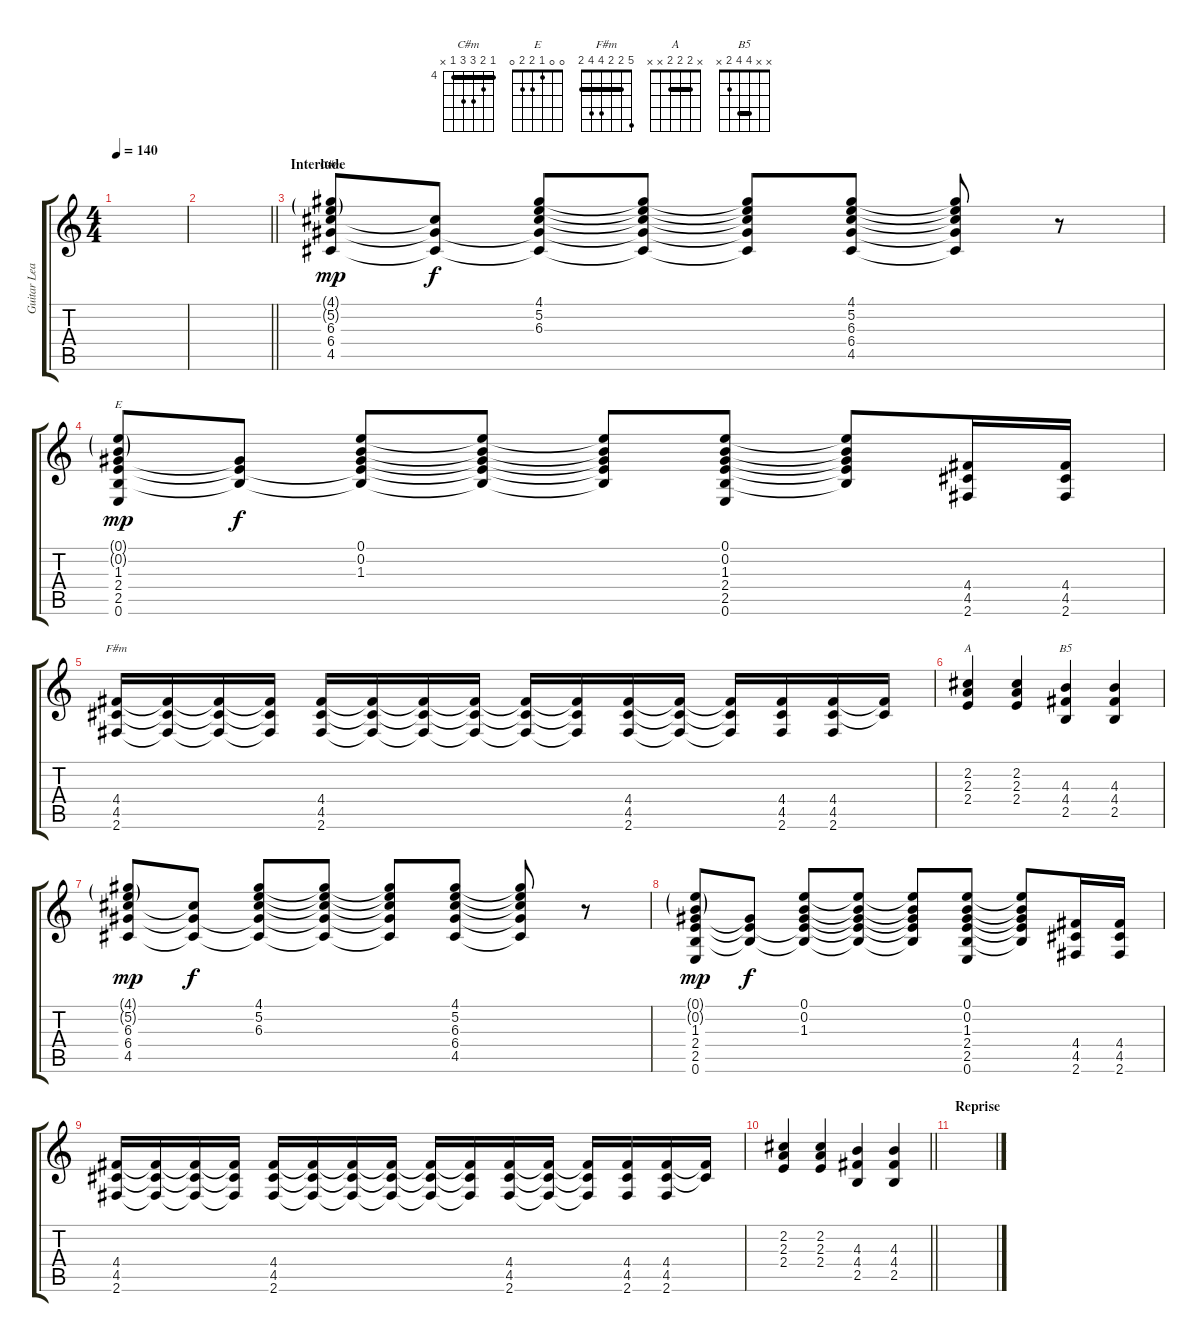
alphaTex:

\track ("Guitar Lead" "Guitar Lea") {instrument distortionguitar}
\staff {score tabs}
\tuning (E4 B3 G3 D3 A2 E2) {hide}
\chord ("C#m" 4 5 6 6 4 x) {firstfret 4 barre 4}
\chord ("E" 0 0 1 2 2 0)
\chord ("F#m" 5 2 2 4 4 2) {barre 2}
\chord ("A" x 2 2 2 x x) {barre 2}
\chord ("B5" x x 4 4 2 x) {barre 4}
\ts (4 4)
\tempo 140
\clef g2
\ks c
|
\barLineRight lightlight
|
\section ("" "Interlude")
(4.1{g} 5.2{g} 6.3 6.4 4.5).8{ch "C#m" dy mp} (6.3{t} 6.4{t} 4.5{t}).8{dy f} (4.1 5.2 6.3 6.4{t} 4.5{t}).8 (4.1{t} 5.2{t} 6.3{t} 6.4{t} 4.5{t}).8 (4.1{t} 5.2{t} 6.3{t} 6.4{t} 4.5{t}).8 (4.1 5.2 6.3 6.4 4.5).8 (4.1{t} 5.2{t} 6.3{t} 6.4{t} 4.5{t}).8 r.8 |
(0.1{g} 0.2{g} 1.3 2.4 2.5 0.6).8{ch "E" dy mp} (1.3{t} 2.4{t} 2.5{t}).8{dy f} (0.1 0.2 1.3 2.4{t} 2.5{t}).8 (0.1{t} 0.2{t} 1.3{t} 2.4{t} 2.5{t}).8 (0.1{t} 0.2{t} 1.3{t} 2.4{t} 2.5{t}).8 (0.1 0.2 1.3 2.4 2.5 0.6).8 (0.1{t} 0.2{t} 1.3{t} 2.4{t} 2.5{t}).8 (4.4 4.5 2.6).16 (4.4 4.5 2.6).16 |
(4.4 4.5 2.6).16{ch "F#m"} (4.4{t} 4.5{t} 2.6{t}).16 (4.4{t} 4.5{t} 2.6{t}).16 (4.4{t} 4.5{t} 2.6{t}).16 (4.4 4.5 2.6).16 (4.4{t} 4.5{t} 2.6{t}).16 (4.4{t} 4.5{t} 2.6{t}).16 (4.4{t} 4.5{t} 2.6{t}).16 (4.4{t} 4.5{t} 2.6{t}).16 (4.4{t} 4.5{t} 2.6{t}).16 (4.4 4.5 2.6).16 (4.4{t} 4.5{t} 2.6{t}).16 (4.4{t} 4.5{t} 2.6{t}).16 (4.4 4.5 2.6).16 (4.4 4.5 2.6).16 (4.4{t} 4.5{t}).16 |
(2.2 2.3 2.4).4{ch "A"} (2.2 2.3 2.4).4 (4.3 4.4 2.5).4{ch "B5"} (4.3 4.4 2.5).4 |
(4.1{g} 5.2{g} 6.3 6.4 4.5).8{dy mp} (6.3{t} 6.4{t} 4.5{t}).8{dy f} (4.1 5.2 6.3 6.4{t} 4.5{t}).8 (4.1{t} 5.2{t} 6.3{t} 6.4{t} 4.5{t}).8 (4.1{t} 5.2{t} 6.3{t} 6.4{t} 4.5{t}).8 (4.1 5.2 6.3 6.4 4.5).8 (4.1{t} 5.2{t} 6.3{t} 6.4{t} 4.5{t}).8 r.8 |
(0.1{g} 0.2{g} 1.3 2.4 2.5 0.6).8{dy mp} (1.3{t} 2.4{t} 2.5{t}).8{dy f} (0.1 0.2 1.3 2.4{t} 2.5{t}).8 (0.1{t} 0.2{t} 1.3{t} 2.4{t} 2.5{t}).8 (0.1{t} 0.2{t} 1.3{t} 2.4{t} 2.5{t}).8 (0.1 0.2 1.3 2.4 2.5 0.6).8 (0.1{t} 0.2{t} 1.3{t} 2.4{t} 2.5{t}).8 (4.4 4.5 2.6).16 (4.4 4.5 2.6).16 |
(4.4 4.5 2.6).16 (4.4{t} 4.5{t} 2.6{t}).16 (4.4{t} 4.5{t} 2.6{t}).16 (4.4{t} 4.5{t} 2.6{t}).16 (4.4 4.5 2.6).16 (4.4{t} 4.5{t} 2.6{t}).16 (4.4{t} 4.5{t} 2.6{t}).16 (4.4{t} 4.5{t} 2.6{t}).16 (4.4{t} 4.5{t} 2.6{t}).16 (4.4{t} 4.5{t} 2.6{t}).16 (4.4 4.5 2.6).16 (4.4{t} 4.5{t} 2.6{t}).16 (4.4{t} 4.5{t} 2.6{t}).16 (4.4 4.5 2.6).16 (4.4 4.5 2.6).16 (4.4{t} 4.5{t}).16 |
\barLineRight lightlight
(2.2 2.3 2.4).4 (2.2 2.3 2.4).4 (4.3 4.4 2.5).4 (4.3 4.4 2.5).4 |
\section ("" "Reprise")
